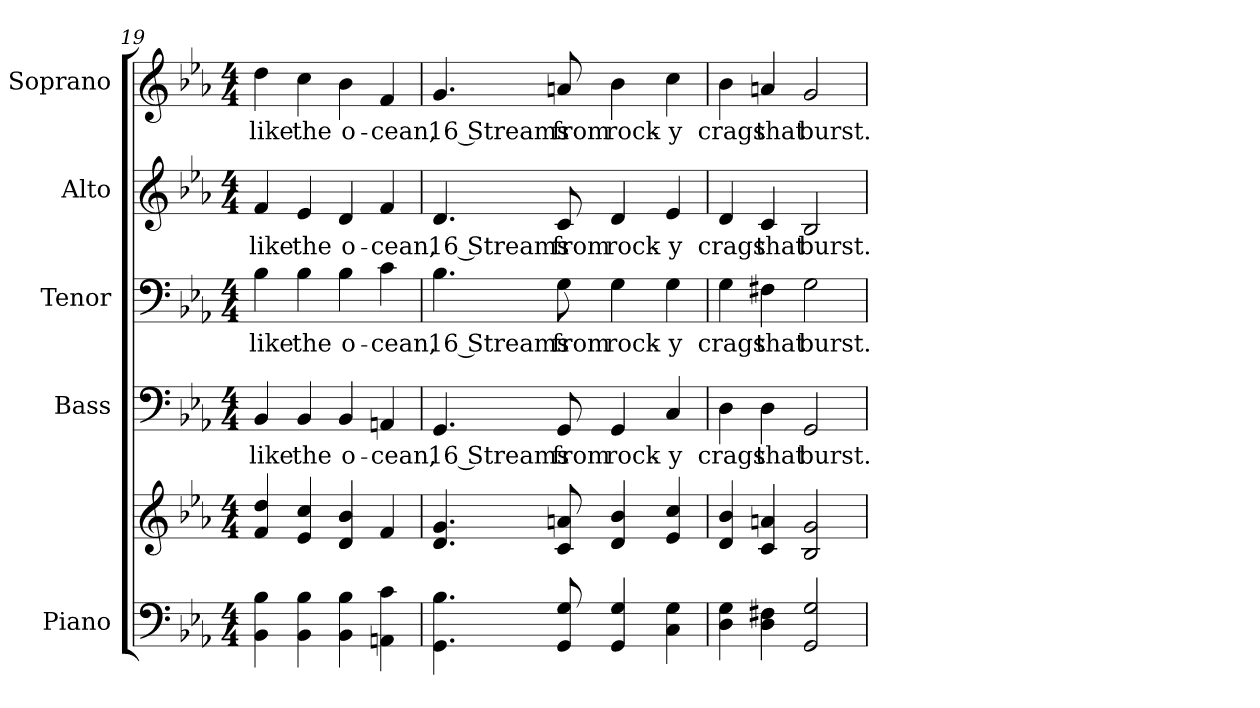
**kern	**kern	**kern	**text	**kern	**text	**kern	**text	**kern	**text
*part5	*part5	*part4	*part4	*part3	*part3	*part2	*part2	*part1	*part1
*staff6	*staff5	*staff4	*staff4	*staff3	*staff3	*staff2	*staff2	*staff1	*staff1
*I"Piano	*	*I"Bass	*	*I"Tenor	*	*I"Alto	*	*I"Soprano	*
*I'Pno.	*	*I'B.	*	*I'T.	*	*I'A.	*	*I'S.	*
!!LO:PB:g=z
*clefF4	*clefG2	*clefF4	*	*clefF4	*	*clefG2	*	*clefG2	*
*k[b-e-a-]	*k[b-e-a-]	*k[b-e-a-]	*	*k[b-e-a-]	*	*k[b-e-a-]	*	*k[b-e-a-]	*
*E-:	*E-:	*E-:	*	*E-:	*	*E-:	*	*E-:	*
*M4/4	*M4/4	*M4/4	*	*M4/4	*	*M4/4	*	*M4/4	*
=19	=19	=19	=19	=19	=19	=19	=19	=19	=19
!	!	!	!LO:LY:b:color=#000000	!	!	!	!	!	!
!	!	!	!	!	!LO:LY:b:color=#000000	!	!	!	!
!	!	!	!	!	!	!	!LO:LY:b:color=#000000	!	!
!	!	!	!	!	!	!	!	!	!LO:LY:b:color=#000000
4BB-i\ 4B-i	4fi/ 4ddi	4BB-i/	like	4B-i\	like	4fi/	like	4ddi\	like
!	!	!	!LO:LY:b:color=#000000	!	!	!	!	!	!
!	!	!	!	!	!LO:LY:b:color=#000000	!	!	!	!
!	!	!	!	!	!	!	!LO:LY:b:color=#000000	!	!
!	!	!	!	!	!	!	!	!	!LO:LY:b:color=#000000
4BB-i\ 4B-i	4e-i/ 4cci	4BB-i/	the	4B-i\	the	4e-i/	the	4cci\	the
!	!	!	!LO:LY:b:color=#000000	!	!	!	!	!	!
!	!	!	!	!	!LO:LY:b:color=#000000	!	!	!	!
!	!	!	!	!	!	!	!LO:LY:b:color=#000000	!	!
!	!	!	!	!	!	!	!	!	!LO:LY:b:color=#000000
4BB-i\ 4B-i	4di/ 4b-i	4BB-i/	o-	4B-i\	o-	4di/	o-	4b-i\	o-
!	!	!	!LO:LY:b:color=#000000	!	!	!	!	!	!
!	!	!	!	!	!LO:LY:b:color=#000000	!	!	!	!
!	!	!	!	!	!	!	!LO:LY:b:color=#000000	!	!
!	!	!	!	!	!	!	!	!	!LO:LY:b:color=#000000
4AAni\ 4ci	4fi/	4AAni/	-cean,	4ci\	-cean,	4fi/	-cean,	4fi/	-cean,
=20	=20	=20	=20	=20	=20	=20	=20	=20	=20
!	!	!	!LO:LY:b:color=#000000	!	!	!	!	!	!
!	!	!	!	!	!LO:LY:b:color=#000000	!	!	!	!
!	!	!	!	!	!	!	!LO:LY:b:color=#000000	!	!
!	!	!	!	!	!	!	!	!	!LO:LY:b:color=#000000
4.GGi\ 4.B-i	4.di/ 4.gi	4.GGi/	16 Streams	4.B-i\	16 Streams	4.di/	16 Streams	4.gi/	16 Streams
!	!	!	!LO:LY:b:color=#000000	!	!	!	!	!	!
!	!	!	!	!	!LO:LY:b:color=#000000	!	!	!	!
!	!	!	!	!	!	!	!LO:LY:b:color=#000000	!	!
!	!	!	!	!	!	!	!	!	!LO:LY:b:color=#000000
8GGi/ 8Gi	8ci/ 8ani	8GGi/	from	8Gi\	from	8ci/	from	8ani/	from
!	!	!	!LO:LY:b:color=#000000	!	!	!	!	!	!
!	!	!	!	!	!LO:LY:b:color=#000000	!	!	!	!
!	!	!	!	!	!	!	!LO:LY:b:color=#000000	!	!
!	!	!	!	!	!	!	!	!	!LO:LY:b:color=#000000
4GGi/ 4Gi	4di/ 4b-i	4GGi/	rock-	4Gi\	rock-	4di/	rock-	4b-i\	rock-
!	!	!	!LO:LY:b:color=#000000	!	!	!	!	!	!
!	!	!	!	!	!LO:LY:b:color=#000000	!	!	!	!
!	!	!	!	!	!	!	!LO:LY:b:color=#000000	!	!
!	!	!	!	!	!	!	!	!	!LO:LY:b:color=#000000
4Ci\ 4Gi	4e-i/ 4cci	4Ci/	-y	4Gi\	-y	4e-i/	-y	4cci\	-y
=21	=21	=21	=21	=21	=21	=21	=21	=21	=21
!	!	!	!LO:LY:b:color=#000000	!	!	!	!	!	!
!	!	!	!	!	!LO:LY:b:color=#000000	!	!	!	!
!	!	!	!	!	!	!	!LO:LY:b:color=#000000	!	!
!	!	!	!	!	!	!	!	!	!LO:LY:b:color=#000000
4Di\ 4Gi	4di/ 4b-i	4Di\	crags	4Gi\	crags	4di/	crags	4b-i\	crags
!	!	!	!LO:LY:b:color=#000000	!	!	!	!	!	!
!	!	!	!	!	!LO:LY:b:color=#000000	!	!	!	!
!	!	!	!	!	!	!	!LO:LY:b:color=#000000	!	!
!	!	!	!	!	!	!	!	!	!LO:LY:b:color=#000000
4Di\ 4F#Xi	4ci/ 4ani	4Di\	that	4F#Xi\	that	4ci/	that	4ani/	that
!	!	!	!LO:LY:b:color=#000000	!	!	!	!	!	!
!	!	!	!	!	!LO:LY:b:color=#000000	!	!	!	!
!	!	!	!	!	!	!	!LO:LY:b:color=#000000	!	!
!	!	!	!	!	!	!	!	!	!LO:LY:b:color=#000000
2GGi/ 2Gi	2B-i/ 2gi	2GGi/	burst.	2Gi\	burst.	2B-i/	burst.	2gi/	burst.
=	=	=	=	=	=	=	=	=	=
*-	*-	*-	*-	*-	*-	*-	*-	*-	*-
